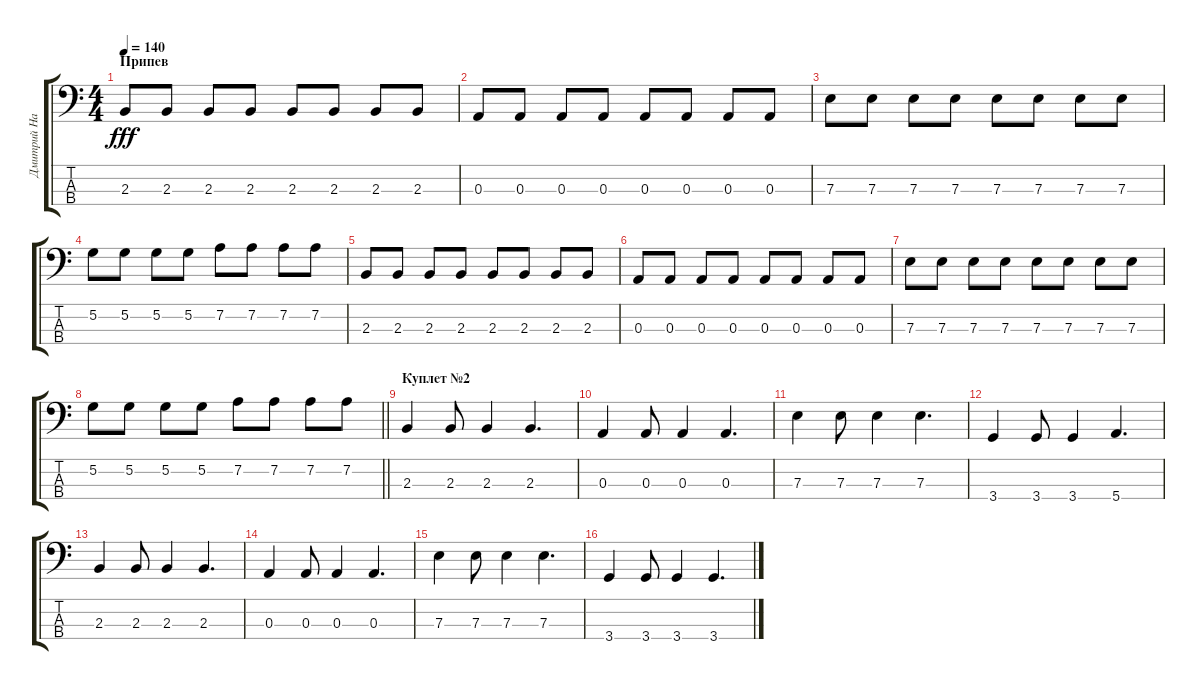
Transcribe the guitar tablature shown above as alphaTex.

\track ("Дмитрий Наскидашвили" "Дмитрий На") {instrument electricbassfinger}
\staff {score tabs}
\tuning (G2 D2 A1 E1) {hide}
\ts (4 4)
\section ("" "Припев")
\tempo 140
\clef f4
\ks c
2.3.8{dy fff} 2.3.8 2.3.8 2.3.8 2.3.8 2.3.8 2.3.8 2.3.8 |
0.3.8 0.3.8 0.3.8 0.3.8 0.3.8 0.3.8 0.3.8 0.3.8 |
7.3.8 7.3.8 7.3.8 7.3.8 7.3.8 7.3.8 7.3.8 7.3.8 |
5.2.8 5.2.8 5.2.8 5.2.8 7.2.8 7.2.8 7.2.8 7.2.8 |
2.3.8 2.3.8 2.3.8 2.3.8 2.3.8 2.3.8 2.3.8 2.3.8 |
0.3.8 0.3.8 0.3.8 0.3.8 0.3.8 0.3.8 0.3.8 0.3.8 |
7.3.8 7.3.8 7.3.8 7.3.8 7.3.8 7.3.8 7.3.8 7.3.8 |
\barLineRight lightlight
5.2.8 5.2.8 5.2.8 5.2.8 7.2.8 7.2.8 7.2.8 7.2.8 |
\section ("" "Куплет №2")
2.3.4 2.3.8 2.3.4 2.3.4{d} |
0.3.4 0.3.8 0.3.4 0.3.4{d} |
7.3.4 7.3.8 7.3.4 7.3.4{d} |
3.4.4 3.4.8 3.4.4 5.4.4{d} |
2.3.4 2.3.8 2.3.4 2.3.4{d} |
0.3.4 0.3.8 0.3.4 0.3.4{d} |
7.3.4 7.3.8 7.3.4 7.3.4{d} |
3.4.4 3.4.8 3.4.4 3.4.4{d}
